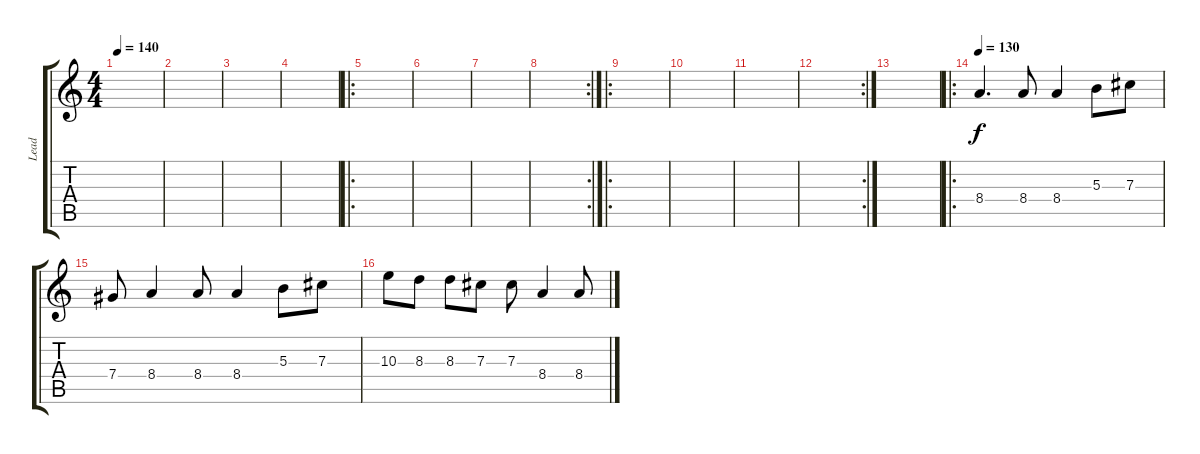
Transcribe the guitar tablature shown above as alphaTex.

\track ("Lead" "Lead") {instrument distortionguitar}
\staff {score tabs}
\tuning (Eb4 Bb3 Gb3 Db3 Ab2 Eb2) {hide}
\ts (4 4)
\tempo 140
\clef g2
\ks c
|
|
|
|
\ro
|
|
|
\rc 2
|
\ro
|
|
|
\rc 2
|
|
\ro
\tempo 130
8.4.4{d} 8.4.8 8.4.4 5.3.8 7.3.8 |
7.4.8 8.4.4 8.4.8 8.4.4 5.3.8 7.3.8 |
10.3.8 8.3.8 8.3.8 7.3.8 7.3.8 8.4.4 8.4.8
